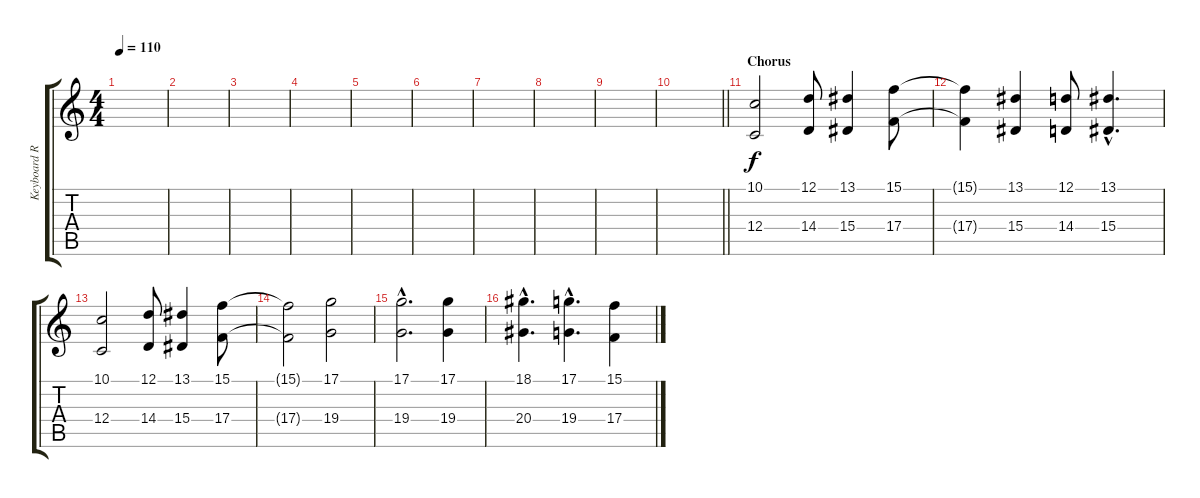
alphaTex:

\track ("Keyboard RH" "Keyboard R") {instrument electricpiano2}
\staff {score tabs}
\tuning (D4 A3 F3 C3 G2 C2) {hide}
\ts (4 4)
\tempo 110
\clef g2
\ks c
|
|
|
|
|
|
|
|
|
\barLineRight lightlight
|
\section ("" "Chorus")
(10.1 12.4).2 (12.1 14.4).8 (13.1 15.4).4 (15.1 17.4).8 |
(15.1{t} 17.4{t}).4 (13.1 15.4).4 (12.1 14.4).8 (13.1{hac} 15.4{hac}).4{d} |
(10.1 12.4).2 (12.1 14.4).8 (13.1 15.4).4 (15.1 17.4).8 |
(15.1{t} 17.4{t}).2 (17.1 19.4).2 |
(17.1{hac} 19.4{hac}).2{d} (17.1 19.4).4 |
(18.1{hac} 20.4{hac}).4{d} (17.1{hac} 19.4{hac}).4{d} (15.1 17.4).4
